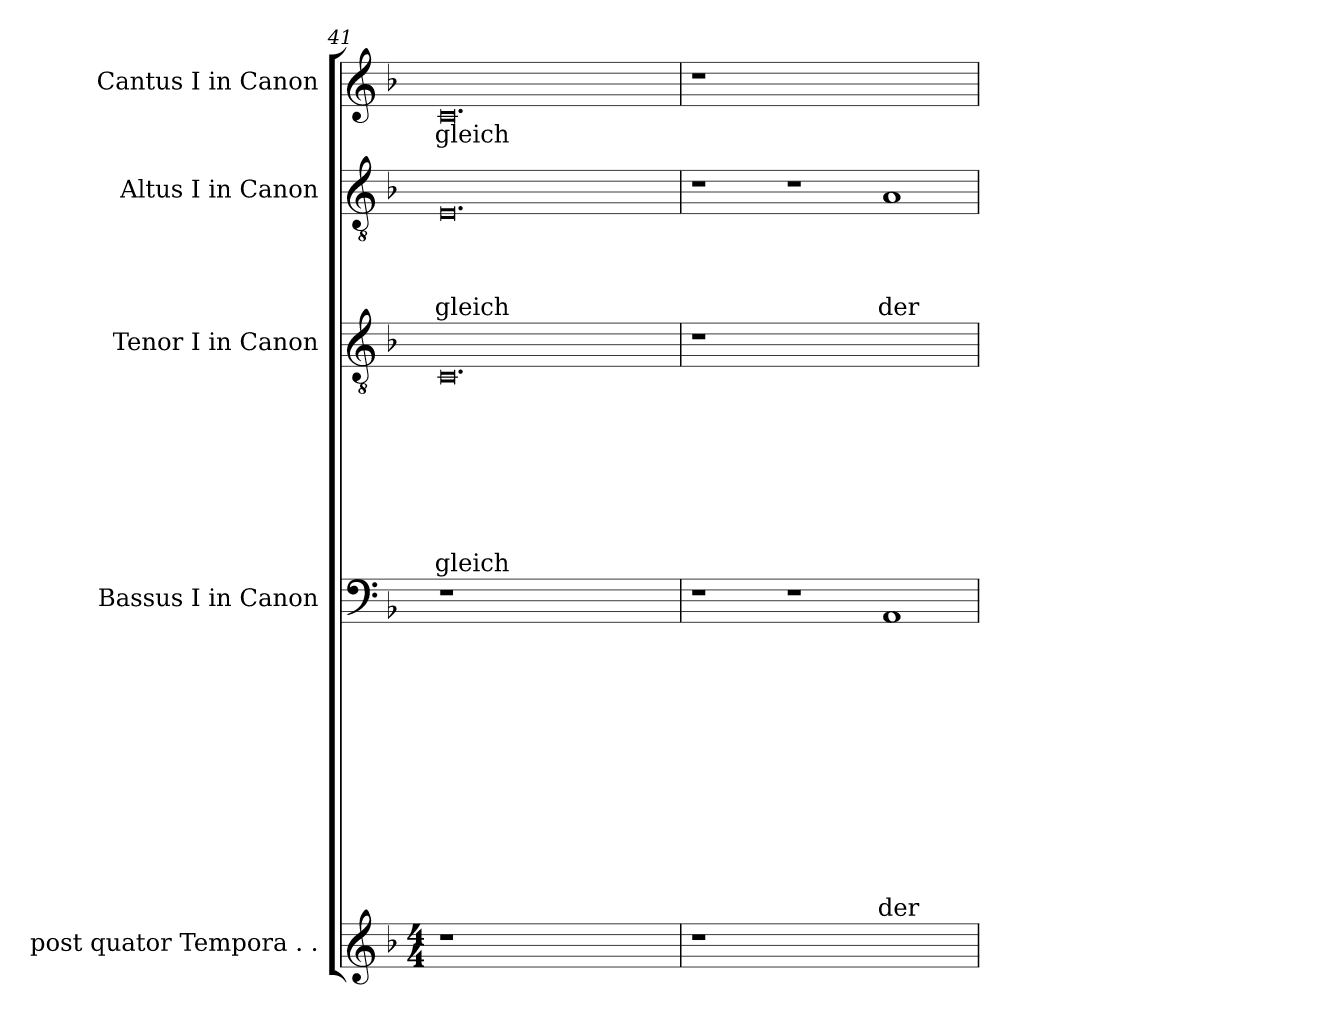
**kern	**kern	**text	**text	**text	**text	**text	**text	**text	**text	**text	**text	**text	**text	**kern	**text	**text	**text	**text	**text	**text	**text	**text	**kern	**text	**text	**text	**text	**kern	**text
*part5	*part4	*part4	*part4	*part4	*part4	*part4	*part4	*part4	*part4	*part4	*part4	*part4	*part4	*part3	*part3	*part3	*part3	*part3	*part3	*part3	*part3	*part3	*part2	*part2	*part2	*part2	*part2	*part1	*part1
*staff5	*staff4	*staff4	*staff4	*staff4	*staff4	*staff4	*staff4	*staff4	*staff4	*staff4	*staff4	*staff4	*staff4	*staff3	*staff3	*staff3	*staff3	*staff3	*staff3	*staff3	*staff3	*staff3	*staff2	*staff2	*staff2	*staff2	*staff2	*staff1	*staff1
*I"post quator Tempora . .	*I"Bassus I in Canon	*	*	*	*	*	*	*	*	*	*	*	*	*I"Tenor I in Canon	*	*	*	*	*	*	*	*	*I"Altus I in Canon	*	*	*	*	*I"Cantus I in Canon	*
*clefG2	*clefF4	*	*	*	*	*	*	*	*	*	*	*	*	*clefGv2	*	*	*	*	*	*	*	*	*clefGv2	*	*	*	*	*clefG2	*
*k[b-]	*k[b-]	*	*	*	*	*	*	*	*	*	*	*	*	*k[b-]	*	*	*	*	*	*	*	*	*k[b-]	*	*	*	*	*k[b-]	*
*F:	*F:	*	*	*	*	*	*	*	*	*	*	*	*	*F:	*	*	*	*	*	*	*	*	*F:	*	*	*	*	*F:	*
*M4/4	*	*	*	*	*	*	*	*	*	*	*	*	*	*	*	*	*	*	*	*	*	*	*	*	*	*	*	*	*
=41	=41	=41	=41	=41	=41	=41	=41	=41	=41	=41	=41	=41	=41	=41	=41	=41	=41	=41	=41	=41	=41	=41	=41	=41	=41	=41	=41	=41	=41
!	!	!	!	!	!	!	!	!	!	!	!	!	!	!	!	!	!	!	!	!	!	!LO:LY:b	!	!	!	!	!LO:LY:b	!	!LO:LY:b
1r	1r	.	.	.	.	.	.	.	.	.	.	.	.	0.C	.	.	.	.	.	.	.	gleich	0.E	.	.	.	gleich	0.c	gleich
0ryy	0ryy	.	.	.	.	.	.	.	.	.	.	.	.	.	.	.	.	.	.	.	.	.	.	.	.	.	.	.	.
=42	=42	=42	=42	=42	=42	=42	=42	=42	=42	=42	=42	=42	=42	=42	=42	=42	=42	=42	=42	=42	=42	=42	=42	=42	=42	=42	=42	=42	=42
1r	1r	.	.	.	.	.	.	.	.	.	.	.	.	1r	.	.	.	.	.	.	.	.	1r	.	.	.	.	1r	.
0ryy	1r	.	.	.	.	.	.	.	.	.	.	.	.	0ryy	.	.	.	.	.	.	.	.	1r	.	.	.	.	0ryy	.
!	!	!	!	!	!	!	!	!	!	!	!	!	!LO:LY:b	!	!	!	!	!	!	!	!	!	!	!	!	!	!LO:LY:b	!	!
.	1AA	.	.	.	.	.	.	.	.	.	.	.	der	.	.	.	.	.	.	.	.	.	1A	.	.	.	der	.	.
=	=	=	=	=	=	=	=	=	=	=	=	=	=	=	=	=	=	=	=	=	=	=	=	=	=	=	=	=	=
*-	*-	*-	*-	*-	*-	*-	*-	*-	*-	*-	*-	*-	*-	*-	*-	*-	*-	*-	*-	*-	*-	*-	*-	*-	*-	*-	*-	*-	*-
